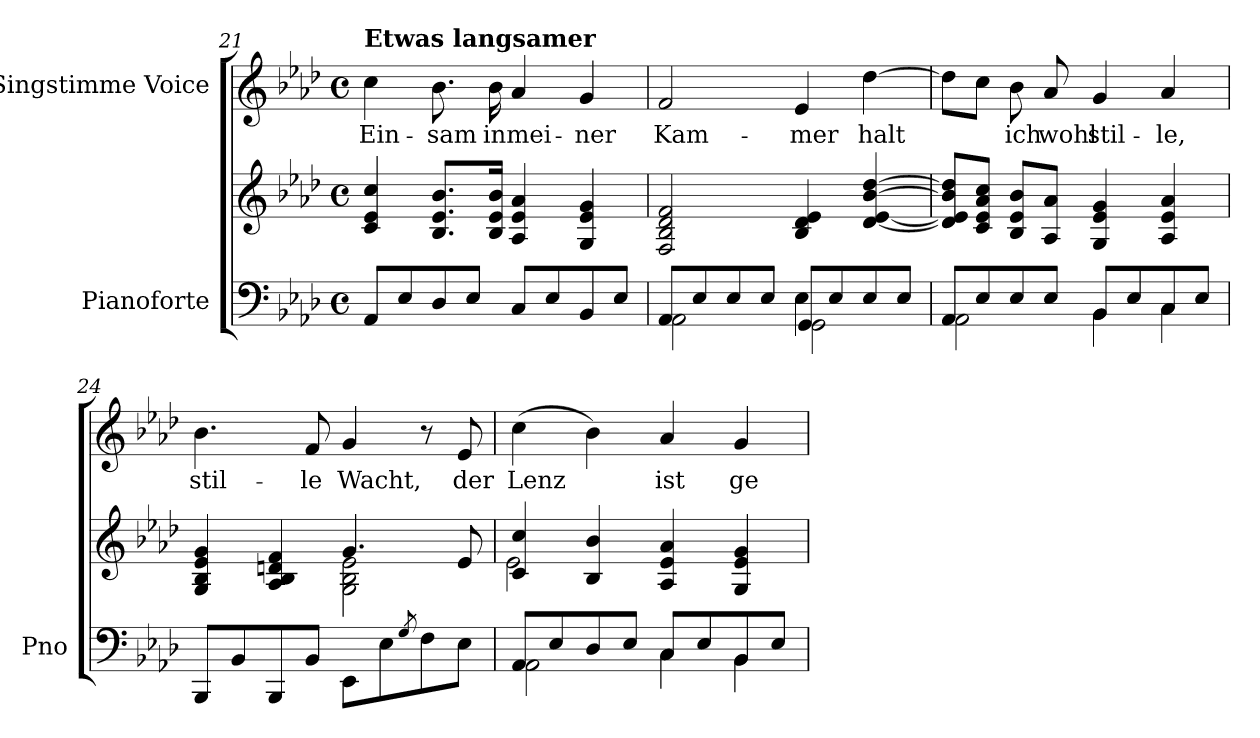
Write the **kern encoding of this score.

**kern	**kern	**kern	**text
*part2	*part2	*part1	*part1
*staff3	*staff2	*staff1	*staff1
*I"Pianoforte	*	*I"Singstimme Voice	*
*I'Pno	*	*	*
*clefF4	*clefG2	*clefG2	*
*k[b-e-a-d-]	*k[b-e-a-d-]	*k[b-e-a-d-]	*
*M4/4	*M4/4	*M4/4	*
*met(c)	*met(c)	*met(c)	*
=21	=21	=21	=21
!	!	!LO:TX:a:B:t=Etwas langsamer	!
!	!	!	!LO:LY:b
8AA-/L	4c/ 4e-/ 4cc/	4cc\	Ein-
8E-/	.	.	.
!	!	!	!LO:LY:b
8D-/	8.B-/ 8.e-/ 8.b-/L	8.b-\	-sam
8E-/J	.	.	.
!	!	!	!LO:LY:b
.	16B-/ 16e-/ 16b-/Jk	16b-\	in
!	!	!	!LO:LY:b
8C/L	4A-/ 4e-/ 4a-/	4a-/	mei-
8E-/	.	.	.
!	!	!	!LO:LY:b
8BB-/	4G/ 4e-/ 4g/	4g/	-ner
8E-/J	.	.	.
=22	=22	=22	=22
*^	*	*	*
*	*^	*	*	*
!	!	!	!	!	!LO:LY:b
2ryy	8AA-/L	2AA-\	2F/ 2B-/ 2d-/ 2f/	2f/	Kam-
.	8E-/	.	.	.	.
.	8E-/	.	.	.	.
.	8E-/J	.	.	.	.
!	!	!	!	!	!LO:LY:b
4E-\	8GG/L	2GG\	4B-/ 4d-/ 4e-/	4e-/	-mer
.	8E-/	.	.	.	.
!	!	!	!	!	!LO:LY:b
4ryy	8E-/	.	[<4d-/ [<4e-/ [4b-/ [4dd-/	[4dd-\	halt
.	8E-/J	.	.	.	.
*	*v	*v	*	*	*
!!LO:LB:g=z
=23	=23	=23	=23	=23
8AA-/L	2AA-\	8d-/] 8e-/] 8b-/] 8dd-/]L	8dd-\L]	.
8E-/	.	8c/ 8e-/ 8a-/ 8cc/J	8cc\J	.
!	!	!	!	!LO:LY:b
8E-/	.	8B-/ 8e-/ 8b-/L	8b-\	ich
!	!	!	!	!LO:LY:b
8E-/J	.	8A-/ 8a-/J	8a-/	wohl
!	!	!	!	!LO:LY:b
8BB-/L	4BB-\	4G/ 4e-/ 4g/	4g/	stil-
8E-/	.	.	.	.
!	!	!	!	!LO:LY:b
8C/	4C\	4A-/ 4e-/ 4a-/	4a-/	-le,
8E-/J	.	.	.	.
*v	*v	*	*	*
!!LO:LB:g=z
=24	=24	=24	=24
*	*^	*	*
!	!	!	!	!LO:LY:b
8BBB-/L	4G/ 4B-/ 4e-/ 4g/	2ryy	4.b-\	stil-
8BB-/	.	.	.	.
8BBB-/	4A-/ 4B-/ 4dn/ 4f/	.	.	.
!	!	!	!	!LO:LY:b
8BB-/J	.	.	8f/	-le
!	!	!	!	!LO:LY:b
8EE-\L	4.g/	2G\ 2B-\ 2e-\	4g/	Wacht,
8E-\	.	.	.	.
8qG/	.	.	.	.
8F\	.	.	8r	.
!	!	!	!	!LO:LY:b
8E-\J	8e-/	.	8e-/	der
=25	=25	=25	=25	=25
*^	*	*	*	*
!	!	!	!	!	!LO:LY:b
8AA-/L	2AA-\	4c/ 4cc/	2e-\	(4cc\	Lenz
8E-/	.	.	.	.	.
8D-/	.	4B-/ 4b-/	.	4b-\)	.
8E-/J	.	.	.	.	.
!	!	!	!	!	!LO:LY:b
8C/L	4C\	4A-/ 4e-/ 4a-/	2ryy	4a-/	ist
8E-/	.	.	.	.	.
!	!	!	!	!	!LO:LY:b
8BB-/	4BB-\	4G/ 4e-/ 4g/	.	4g/	ge-
8E-/J	.	.	.	.	.
*v	*v	*	*	*	*
*	*v	*v	*	*
=	=	=	=
*-	*-	*-	*-
